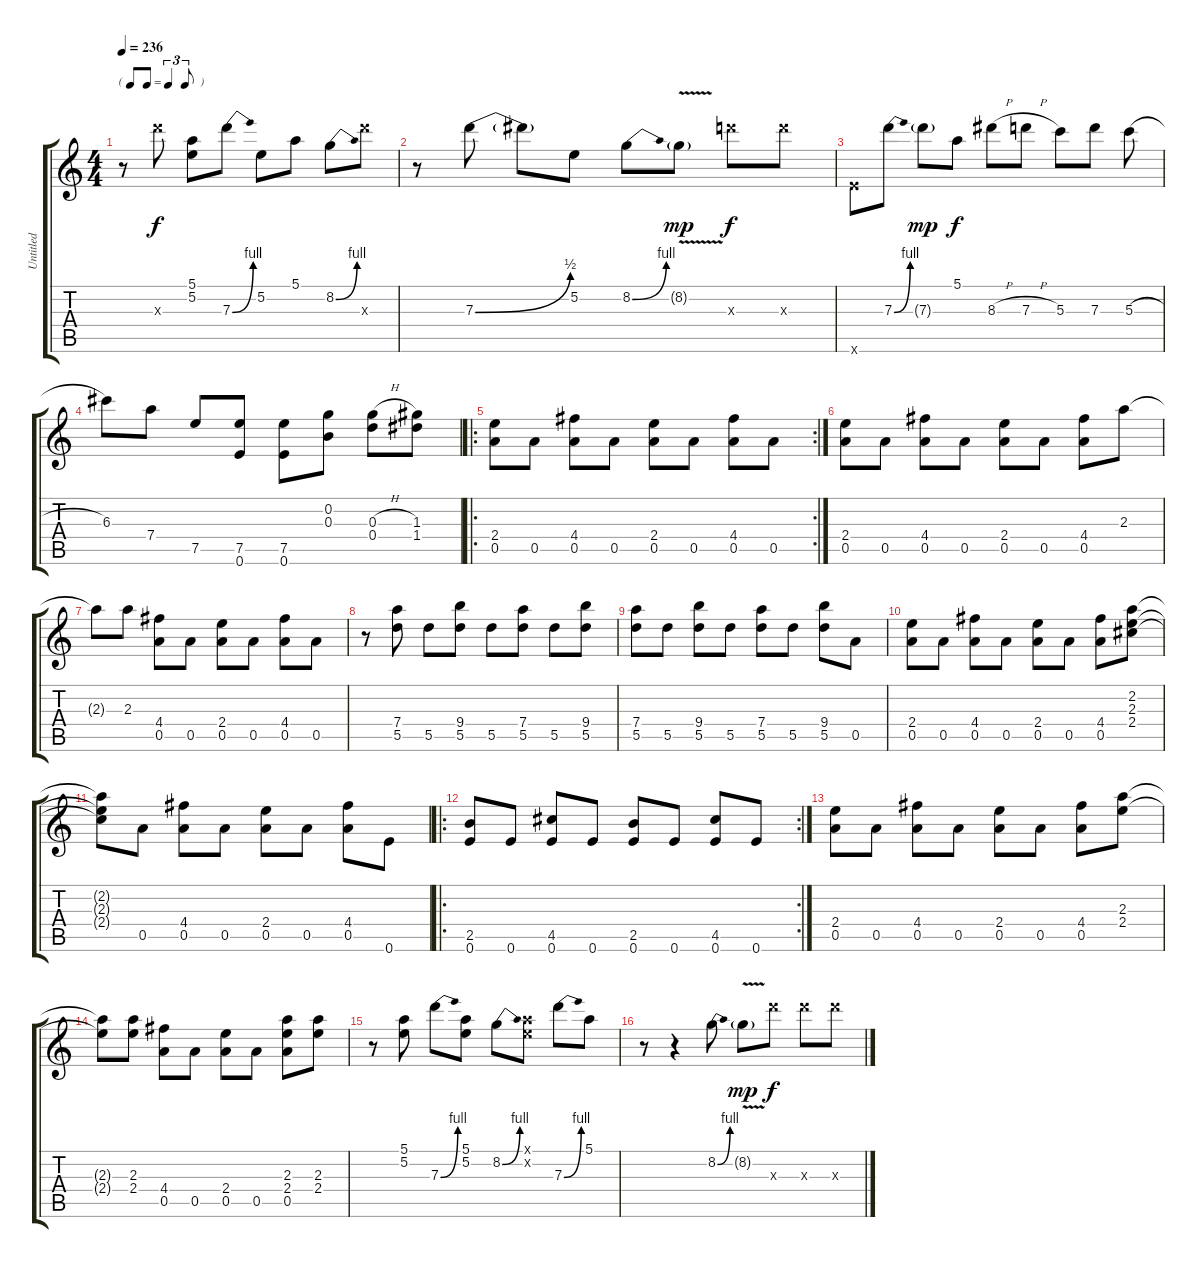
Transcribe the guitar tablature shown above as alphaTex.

\track ("Untitled" "Untitled") {instrument distortionguitar}
\staff {score tabs}
\tuning (E4 B3 G4 D4 A3 E3) {hide}
\ts (4 4)
\tf triplet8th
\tempo 236
\clef g2
\ks c
r.8{dy f} 7.3{x}.8 (5.1 5.2).8 7.3{be (bend 0 0 60 4)}.8 5.2.8 5.1.8 8.2{be (bend 0 0 60 4)}.8 7.3{x}.8 |
r.8 7.3{be (bend 0 0 60 2)}.8 7.3{t}.8 5.2.8 8.2{be (bend 0 0 60 4)}.8 8.2{v g}.8{dy mp} 7.3{x}.8{dy f} 7.3{x}.8 |
0.6{x}.8 7.3{be (bend 0 0 60 4)}.8 7.3{g}.8{dy mp} 5.1.8{dy f} 8.3{h}.8 7.3{h}.8 5.3.8 7.3.8 5.3{h}.8 |
6.3.8 7.4.8 7.5.8 (7.5 0.6).8 (7.5 0.6).8 (0.2 0.3).8 (0.3{h} 0.4).8 (1.3 1.4).8 |
\ro
\rc 2
(2.4 0.5).8 0.5.8 (4.4 0.5).8 0.5.8 (2.4 0.5).8 0.5.8 (4.4 0.5).8 0.5.8 |
(2.4 0.5).8 0.5.8 (4.4 0.5).8 0.5.8 (2.4 0.5).8 0.5.8 (4.4 0.5).8 2.3.8 |
2.3{t}.8 2.3.8 (4.4 0.5).8 0.5.8 (2.4 0.5).8 0.5.8 (4.4 0.5).8 0.5.8 |
r.8 (7.4 5.5).8 5.5.8 (9.4 5.5).8 5.5.8 (7.4 5.5).8 5.5.8 (9.4 5.5).8 |
(7.4 5.5).8 5.5.8 (9.4 5.5).8 5.5.8 (7.4 5.5).8 5.5.8 (9.4 5.5).8 0.5.8 |
(2.4 0.5).8 0.5.8 (4.4 0.5).8 0.5.8 (2.4 0.5).8 0.5.8 (4.4 0.5).8 (2.2 2.3 2.4).8 |
(2.2{t} 2.3{t} 2.4{t}).8 0.5.8 (4.4 0.5).8 0.5.8 (2.4 0.5).8 0.5.8 (4.4 0.5).8 0.6.8 |
\ro
\rc 2
(2.5 0.6).8 0.6.8 (4.5 0.6).8 0.6.8 (2.5 0.6).8 0.6.8 (4.5 0.6).8 0.6.8 |
(2.4 0.5).8 0.5.8 (4.4 0.5).8 0.5.8 (2.4 0.5).8 0.5.8 (4.4 0.5).8 (2.3 2.4).8 |
(2.3{t} 2.4{t}).8 (2.3 2.4).8 (4.4 0.5).8 0.5.8 (2.4 0.5).8 0.5.8 (2.3 2.4 0.5).8 (2.3 2.4).8 |
r.8 (5.1 5.2).8 7.3{be (bend 0 0 60 4)}.8 (5.1 5.2).8 8.2{be (bend 0 0 60 4)}.8 (5.1{x} 5.2{x}).8 7.3{be (bend 0 0 60 4)}.8 5.1.8 |
r.8 r.4 8.2{be (bend 0 0 60 4)}.8 8.2{v g}.8{dy mp} 7.3{x}.8{dy f} 7.3{x}.8 7.3{x}.8
